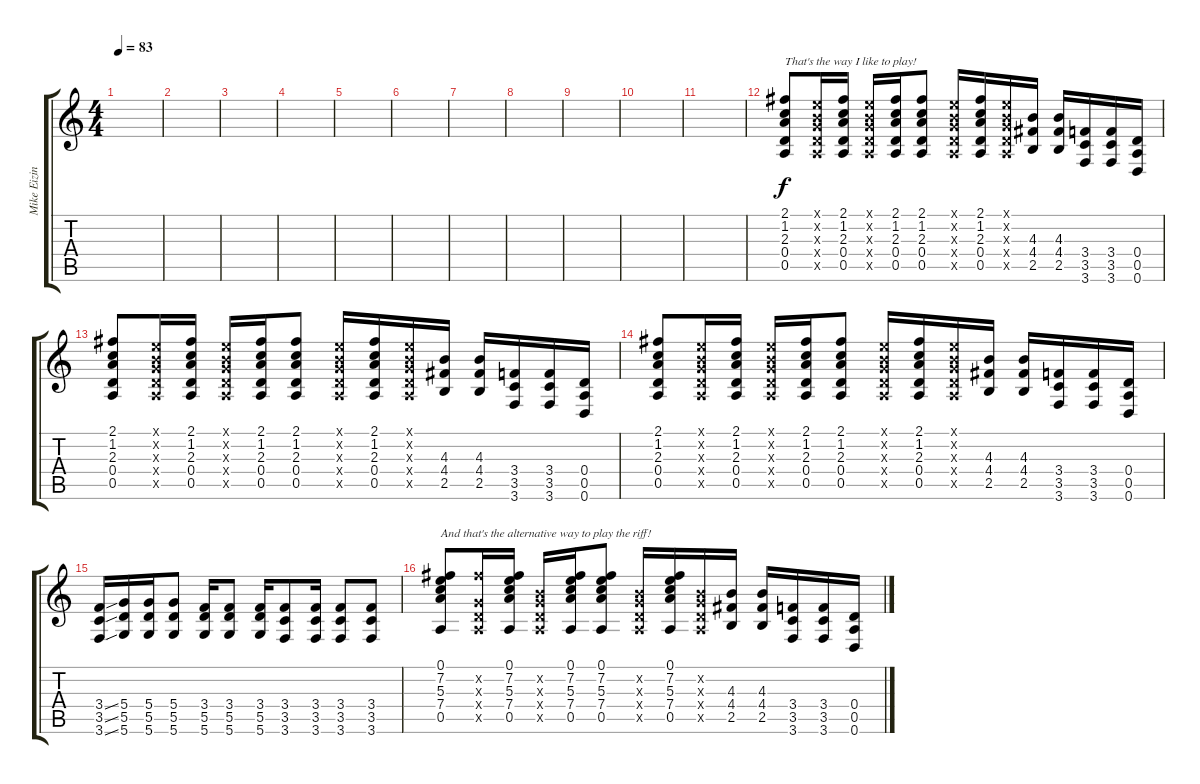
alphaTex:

\track ("Mike Eizinger again" "Mike Eizin") {instrument overdrivenguitar}
\staff {score tabs}
\tuning (E4 B3 G3 D3 A2 D2) {hide}
\ts (4 4)
\tempo 83
\clef g2
\ks c
|
|
|
|
|
|
|
|
|
|
|
(2.1 1.2 2.3 0.4 0.5).8{txt "That's the way I like to play!"} (0.1{x} 0.2{x} 0.3{x} 0.4{x} 0.5{x}).16 (2.1 1.2 2.3 0.4 0.5).16 (0.1{x} 0.2{x} 0.3{x} 0.4{x} 0.5{x}).16 (2.1 1.2 2.3 0.4 0.5).16 (2.1 1.2 2.3 0.4 0.5).8 (0.1{x} 0.2{x} 0.3{x} 0.4{x} 0.5{x}).16 (2.1 1.2 2.3 0.4 0.5).16 (0.1{x} 0.2{x} 0.3{x} 0.4{x} 0.5{x}).16 (4.3 4.4 2.5).16 (4.3 4.4 2.5).16 (3.4 3.5 3.6).16 (3.4 3.5 3.6).16 (0.4 0.5 0.6).16 |
(2.1 1.2 2.3 0.4 0.5).8 (0.1{x} 0.2{x} 0.3{x} 0.4{x} 0.5{x}).16 (2.1 1.2 2.3 0.4 0.5).16 (0.1{x} 0.2{x} 0.3{x} 0.4{x} 0.5{x}).16 (2.1 1.2 2.3 0.4 0.5).16 (2.1 1.2 2.3 0.4 0.5).8 (0.1{x} 0.2{x} 0.3{x} 0.4{x} 0.5{x}).16 (2.1 1.2 2.3 0.4 0.5).16 (0.1{x} 0.2{x} 0.3{x} 0.4{x} 0.5{x}).16 (4.3 4.4 2.5).16 (4.3 4.4 2.5).16 (3.4 3.5 3.6).16 (3.4 3.5 3.6).16 (0.4 0.5 0.6).16 |
(2.1 1.2 2.3 0.4 0.5).8 (0.1{x} 0.2{x} 0.3{x} 0.4{x} 0.5{x}).16 (2.1 1.2 2.3 0.4 0.5).16 (0.1{x} 0.2{x} 0.3{x} 0.4{x} 0.5{x}).16 (2.1 1.2 2.3 0.4 0.5).16 (2.1 1.2 2.3 0.4 0.5).8 (0.1{x} 0.2{x} 0.3{x} 0.4{x} 0.5{x}).16 (2.1 1.2 2.3 0.4 0.5).16 (0.1{x} 0.2{x} 0.3{x} 0.4{x} 0.5{x}).16 (4.3 4.4 2.5).16 (4.3 4.4 2.5).16 (3.4 3.5 3.6).16 (3.4 3.5 3.6).16 (0.4 0.5 0.6).16 |
(3.4{ss} 3.5{ss} 3.6{ss}).16 (5.4 5.5 5.6).16 (5.4 5.5 5.6).16 (5.4 5.5 5.6).8 (3.4 5.5 5.6).16 (3.4 5.5 5.6).8 (3.4 5.5 5.6).16 (3.4 3.5 3.6).8 (3.4 3.5 3.6).16 (3.4 3.5 3.6).8 (3.4 3.5 3.6).8 |
(0.1 7.2 5.3 7.4 0.5).8{txt "And that's the alternative way to play the riff!"} (7.2{x} 0.3{x} 0.4{x} 0.5{x}).16 (0.1 7.2 5.3 7.4 0.5).16 (0.2{x} 0.3{x} 0.4{x} 0.5{x}).16 (0.1 7.2 5.3 7.4 0.5).16 (0.1 7.2 5.3 7.4 0.5).8 (0.2{x} 0.3{x} 0.4{x} 0.5{x}).16 (0.1 7.2 5.3 7.4 0.5).16 (0.2{x} 0.3{x} 0.4{x} 0.5{x}).16 (4.3 4.4 2.5).16 (4.3 4.4 2.5).16 (3.4 3.5 3.6).16 (3.4 3.5 3.6).16 (0.4 0.5 0.6).16
